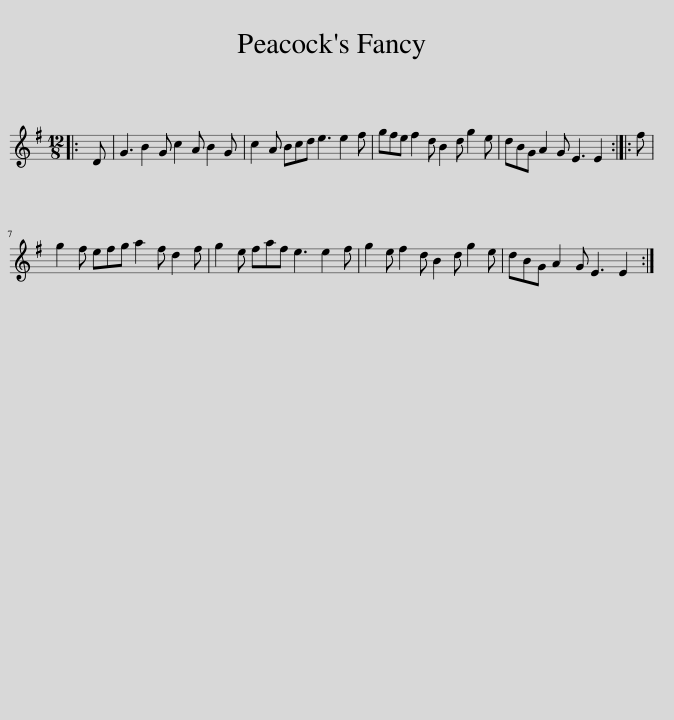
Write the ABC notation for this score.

X:1
L:1/8
M:12/8
I:linebreak $
K:Emin
V:1 treble
V:1
|: D | G3 B2 G c2 A B2 G | c2 A Bcd e3 e2 f | gfe f2 d B2 d g2 e | dBG A2 G E3 E2 :: %5
 f |$ g2 f efg a2 f d2 f | g2 e faf e3 e2 f | g2 e f2 d B2 d g2 e | dBG A2 G E3 E2 :| %10
